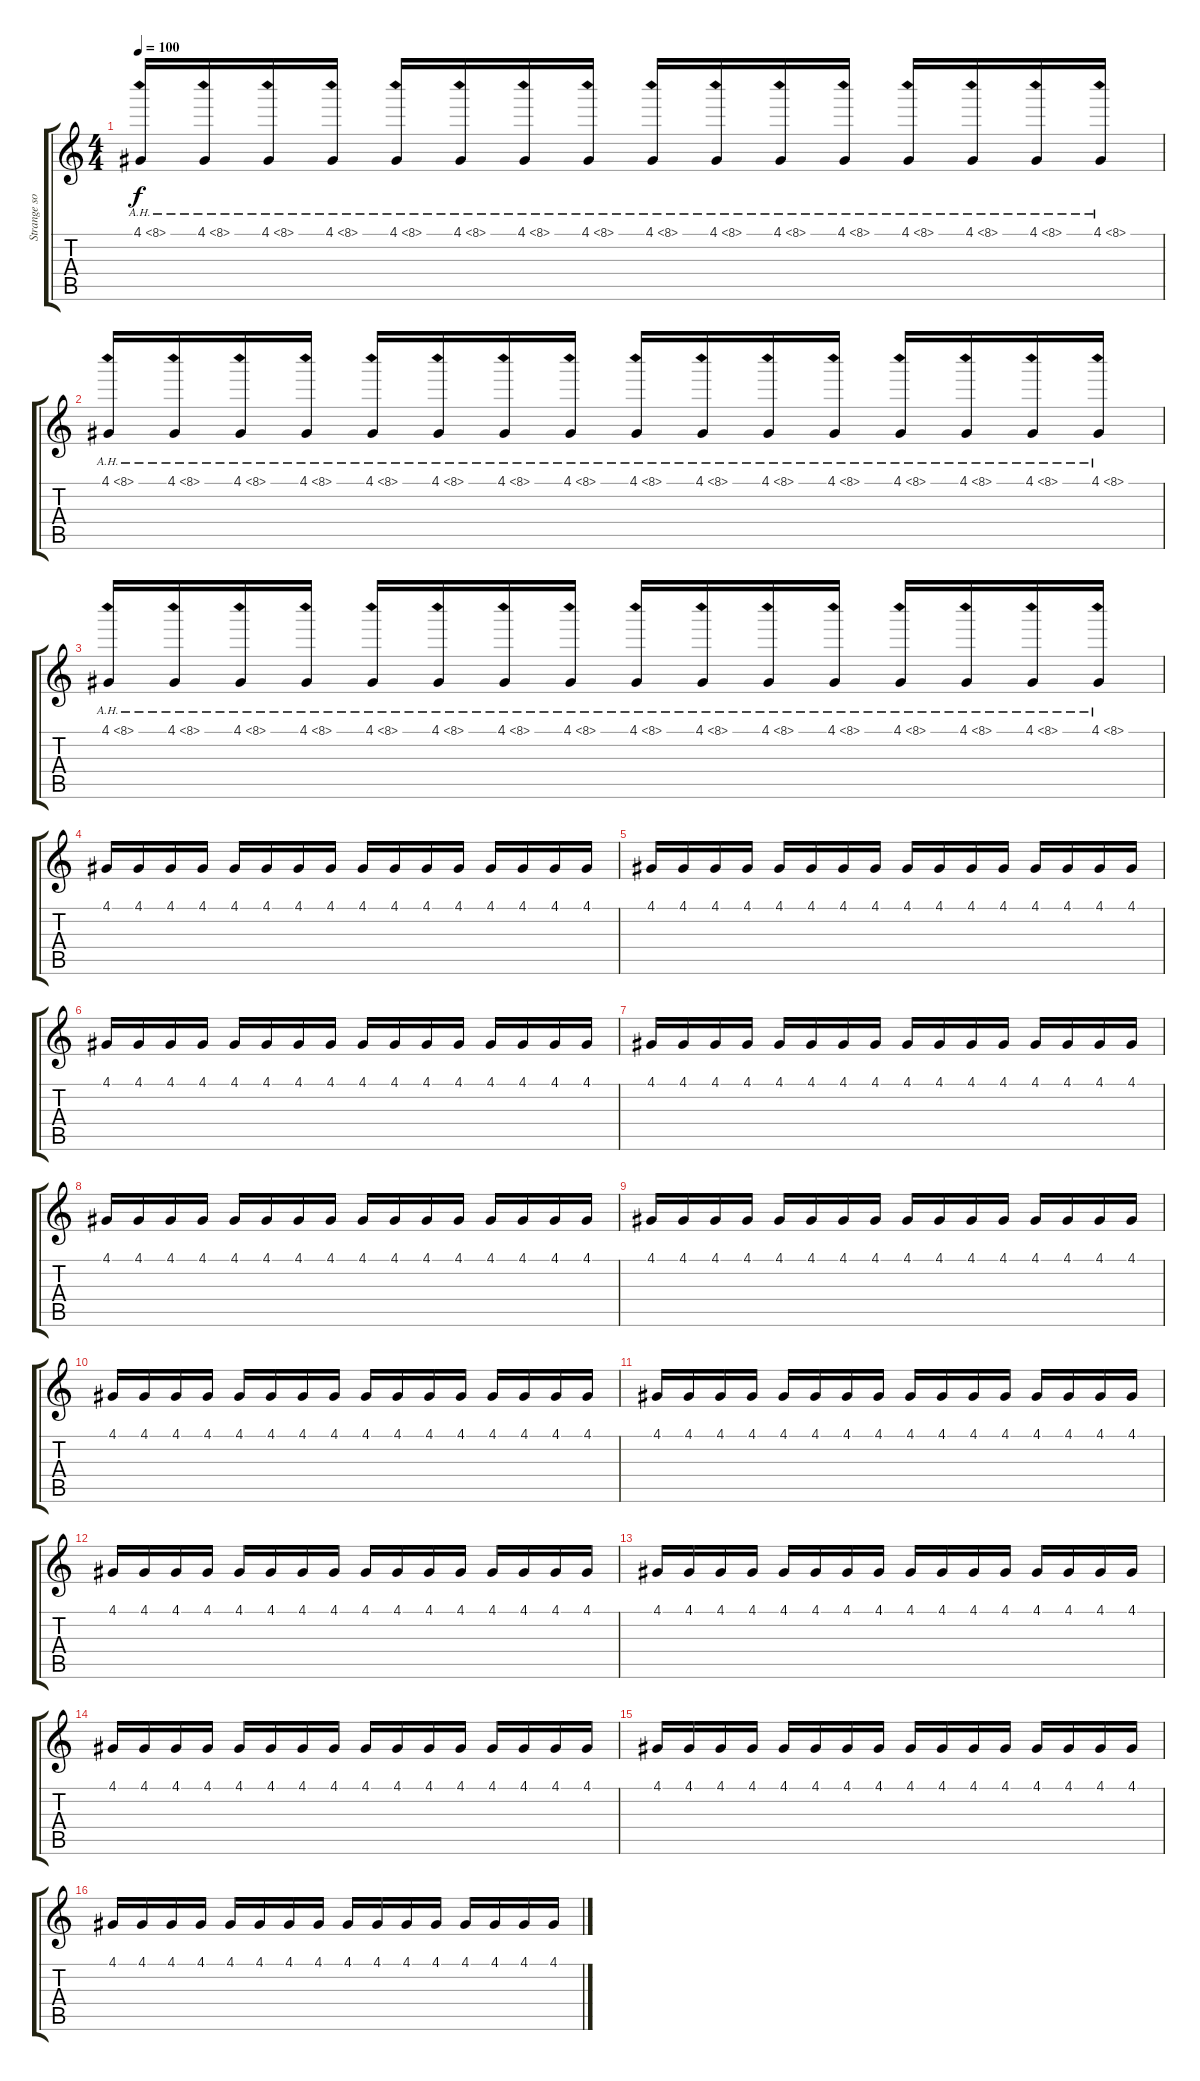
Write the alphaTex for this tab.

\track ("Strange sound" "Strange so") {instrument xylophone}
\staff {score tabs}
\tuning (E4 B3 G3 D3 A2 E2) {hide}
\ts (4 4)
\tempo 100
\clef g2
\ks c
4.1{ah 4}.16{dy f} 4.1{ah 4}.16 4.1{ah 4}.16 4.1{ah 4}.16 4.1{ah 4}.16 4.1{ah 4}.16 4.1{ah 4}.16 4.1{ah 4}.16 4.1{ah 4}.16 4.1{ah 4}.16 4.1{ah 4}.16 4.1{ah 4}.16 4.1{ah 4}.16 4.1{ah 4}.16 4.1{ah 4}.16 4.1{ah 4}.16 |
4.1{ah 4}.16 4.1{ah 4}.16 4.1{ah 4}.16 4.1{ah 4}.16 4.1{ah 4}.16 4.1{ah 4}.16 4.1{ah 4}.16 4.1{ah 4}.16 4.1{ah 4}.16 4.1{ah 4}.16 4.1{ah 4}.16 4.1{ah 4}.16 4.1{ah 4}.16 4.1{ah 4}.16 4.1{ah 4}.16 4.1{ah 4}.16 |
4.1{ah 4}.16 4.1{ah 4}.16 4.1{ah 4}.16 4.1{ah 4}.16 4.1{ah 4}.16 4.1{ah 4}.16 4.1{ah 4}.16 4.1{ah 4}.16 4.1{ah 4}.16 4.1{ah 4}.16 4.1{ah 4}.16 4.1{ah 4}.16 4.1{ah 4}.16 4.1{ah 4}.16 4.1{ah 4}.16 4.1{ah 4}.16 |
4.1.16 4.1.16 4.1.16 4.1.16 4.1.16 4.1.16 4.1.16 4.1.16 4.1.16 4.1.16 4.1.16 4.1.16 4.1.16 4.1.16 4.1.16 4.1.16 |
4.1.16 4.1.16 4.1.16 4.1.16 4.1.16 4.1.16 4.1.16 4.1.16 4.1.16 4.1.16 4.1.16 4.1.16 4.1.16 4.1.16 4.1.16 4.1.16 |
4.1.16 4.1.16 4.1.16 4.1.16 4.1.16 4.1.16 4.1.16 4.1.16 4.1.16 4.1.16 4.1.16 4.1.16 4.1.16 4.1.16 4.1.16 4.1.16 |
4.1.16 4.1.16 4.1.16 4.1.16 4.1.16 4.1.16 4.1.16 4.1.16 4.1.16 4.1.16 4.1.16 4.1.16 4.1.16 4.1.16 4.1.16 4.1.16 |
4.1.16 4.1.16 4.1.16 4.1.16 4.1.16 4.1.16 4.1.16 4.1.16 4.1.16 4.1.16 4.1.16 4.1.16 4.1.16 4.1.16 4.1.16 4.1.16 |
4.1.16 4.1.16 4.1.16 4.1.16 4.1.16 4.1.16 4.1.16 4.1.16 4.1.16 4.1.16 4.1.16 4.1.16 4.1.16 4.1.16 4.1.16 4.1.16 |
4.1.16 4.1.16 4.1.16 4.1.16 4.1.16 4.1.16 4.1.16 4.1.16 4.1.16 4.1.16 4.1.16 4.1.16 4.1.16 4.1.16 4.1.16 4.1.16 |
4.1.16 4.1.16 4.1.16 4.1.16 4.1.16 4.1.16 4.1.16 4.1.16 4.1.16 4.1.16 4.1.16 4.1.16 4.1.16 4.1.16 4.1.16 4.1.16 |
4.1.16 4.1.16 4.1.16 4.1.16 4.1.16 4.1.16 4.1.16 4.1.16 4.1.16 4.1.16 4.1.16 4.1.16 4.1.16 4.1.16 4.1.16 4.1.16 |
4.1.16 4.1.16 4.1.16 4.1.16 4.1.16 4.1.16 4.1.16 4.1.16 4.1.16 4.1.16 4.1.16 4.1.16 4.1.16 4.1.16 4.1.16 4.1.16 |
4.1.16 4.1.16 4.1.16 4.1.16 4.1.16 4.1.16 4.1.16 4.1.16 4.1.16 4.1.16 4.1.16 4.1.16 4.1.16 4.1.16 4.1.16 4.1.16 |
4.1.16 4.1.16 4.1.16 4.1.16 4.1.16 4.1.16 4.1.16 4.1.16 4.1.16 4.1.16 4.1.16 4.1.16 4.1.16 4.1.16 4.1.16 4.1.16 |
4.1.16 4.1.16 4.1.16 4.1.16 4.1.16 4.1.16 4.1.16 4.1.16 4.1.16 4.1.16 4.1.16 4.1.16 4.1.16 4.1.16 4.1.16 4.1.16
